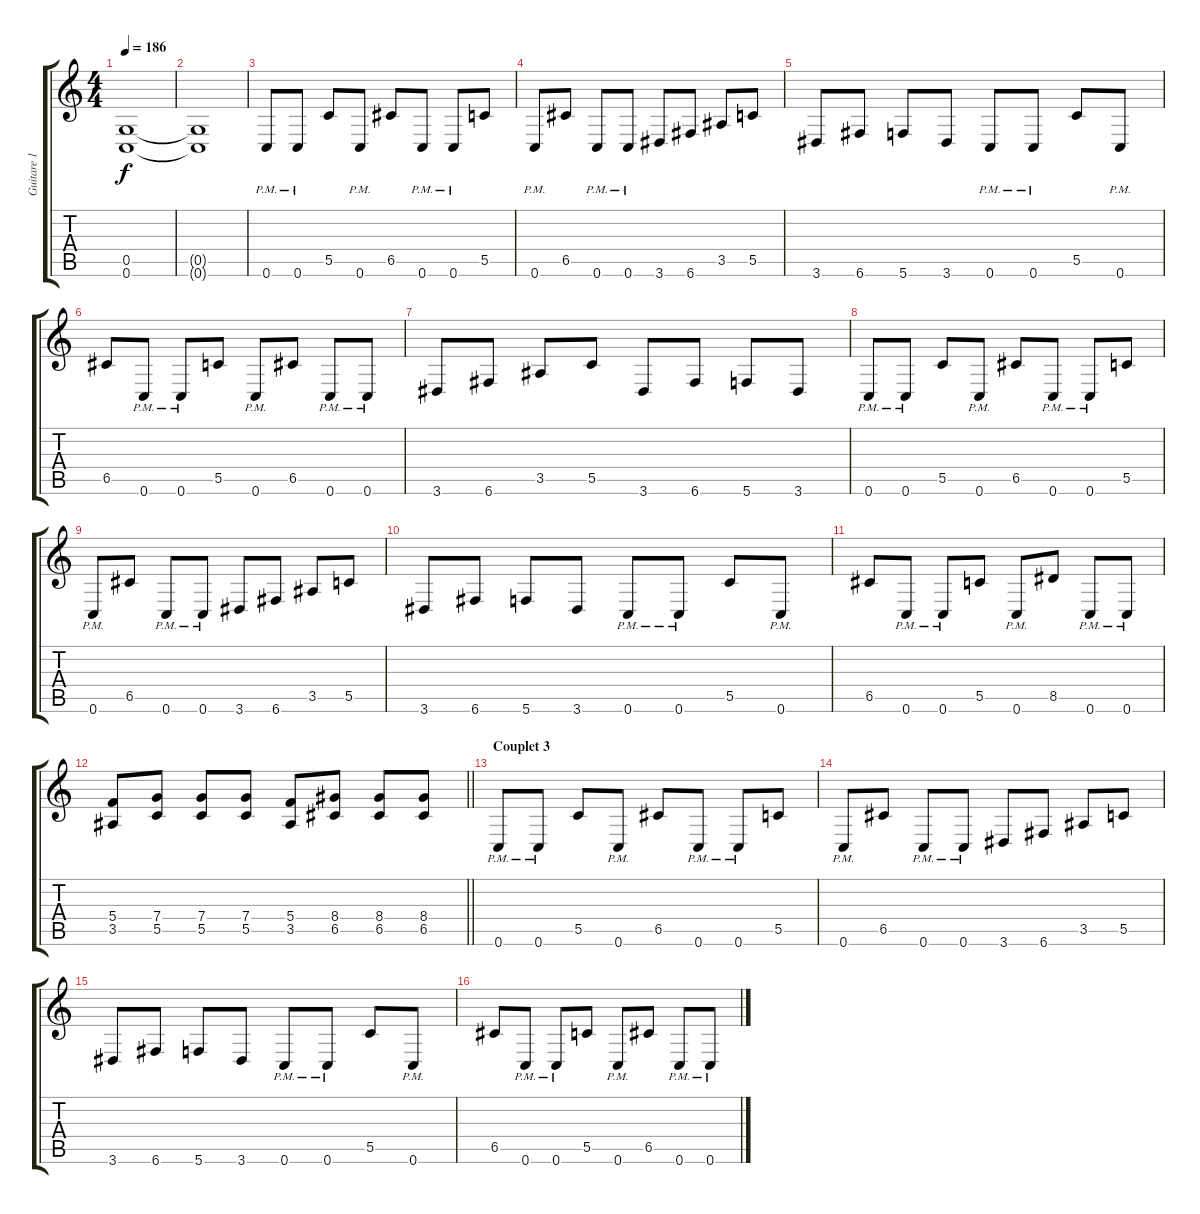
\track ("Guitare 1" "Guitare 1") {instrument distortionguitar}
\staff {score tabs}
\tuning (D4 A3 F3 C3 G2 C2) {hide}
\ts (4 4)
\tempo 186
\clef g2
\ks c
(0.5{t} 0.6{t}).1{dy f} |
(0.5{t} 0.6{t}).1 |
0.6{pm}.8 0.6{pm}.8 5.5.8 0.6{pm}.8 6.5.8 0.6{pm}.8 0.6{pm}.8 5.5.8 |
0.6{pm}.8 6.5.8 0.6{pm}.8 0.6{pm}.8 3.6.8 6.6.8 3.5.8 5.5.8 |
3.6.8 6.6.8 5.6.8 3.6.8 0.6{pm}.8 0.6{pm}.8 5.5.8 0.6{pm}.8 |
6.5.8 0.6{pm}.8 0.6{pm}.8 5.5.8 0.6{pm}.8 6.5.8 0.6{pm}.8 0.6{pm}.8 |
3.6.8 6.6.8 3.5.8 5.5.8 3.6.8 6.6.8 5.6.8 3.6.8 |
0.6{pm}.8 0.6{pm}.8 5.5.8 0.6{pm}.8 6.5.8 0.6{pm}.8 0.6{pm}.8 5.5.8 |
0.6{pm}.8 6.5.8 0.6{pm}.8 0.6{pm}.8 3.6.8 6.6.8 3.5.8 5.5.8 |
3.6.8 6.6.8 5.6.8 3.6.8 0.6{pm}.8 0.6{pm}.8 5.5.8 0.6{pm}.8 |
6.5.8 0.6{pm}.8 0.6{pm}.8 5.5.8 0.6{pm}.8 8.5.8 0.6{pm}.8 0.6{pm}.8 |
\barLineRight lightlight
(5.4 3.5).8 (7.4 5.5).8 (7.4 5.5).8 (7.4 5.5).8 (5.4 3.5).8 (8.4 6.5).8 (8.4 6.5).8 (8.4 6.5).8 |
\section ("" "Couplet 3")
0.6{pm}.8 0.6{pm}.8 5.5.8 0.6{pm}.8 6.5.8 0.6{pm}.8 0.6{pm}.8 5.5.8 |
0.6{pm}.8 6.5.8 0.6{pm}.8 0.6{pm}.8 3.6.8 6.6.8 3.5.8 5.5.8 |
3.6.8 6.6.8 5.6.8 3.6.8 0.6{pm}.8 0.6{pm}.8 5.5.8 0.6{pm}.8 |
6.5.8 0.6{pm}.8 0.6{pm}.8 5.5.8 0.6{pm}.8 6.5.8 0.6{pm}.8 0.6{pm}.8
